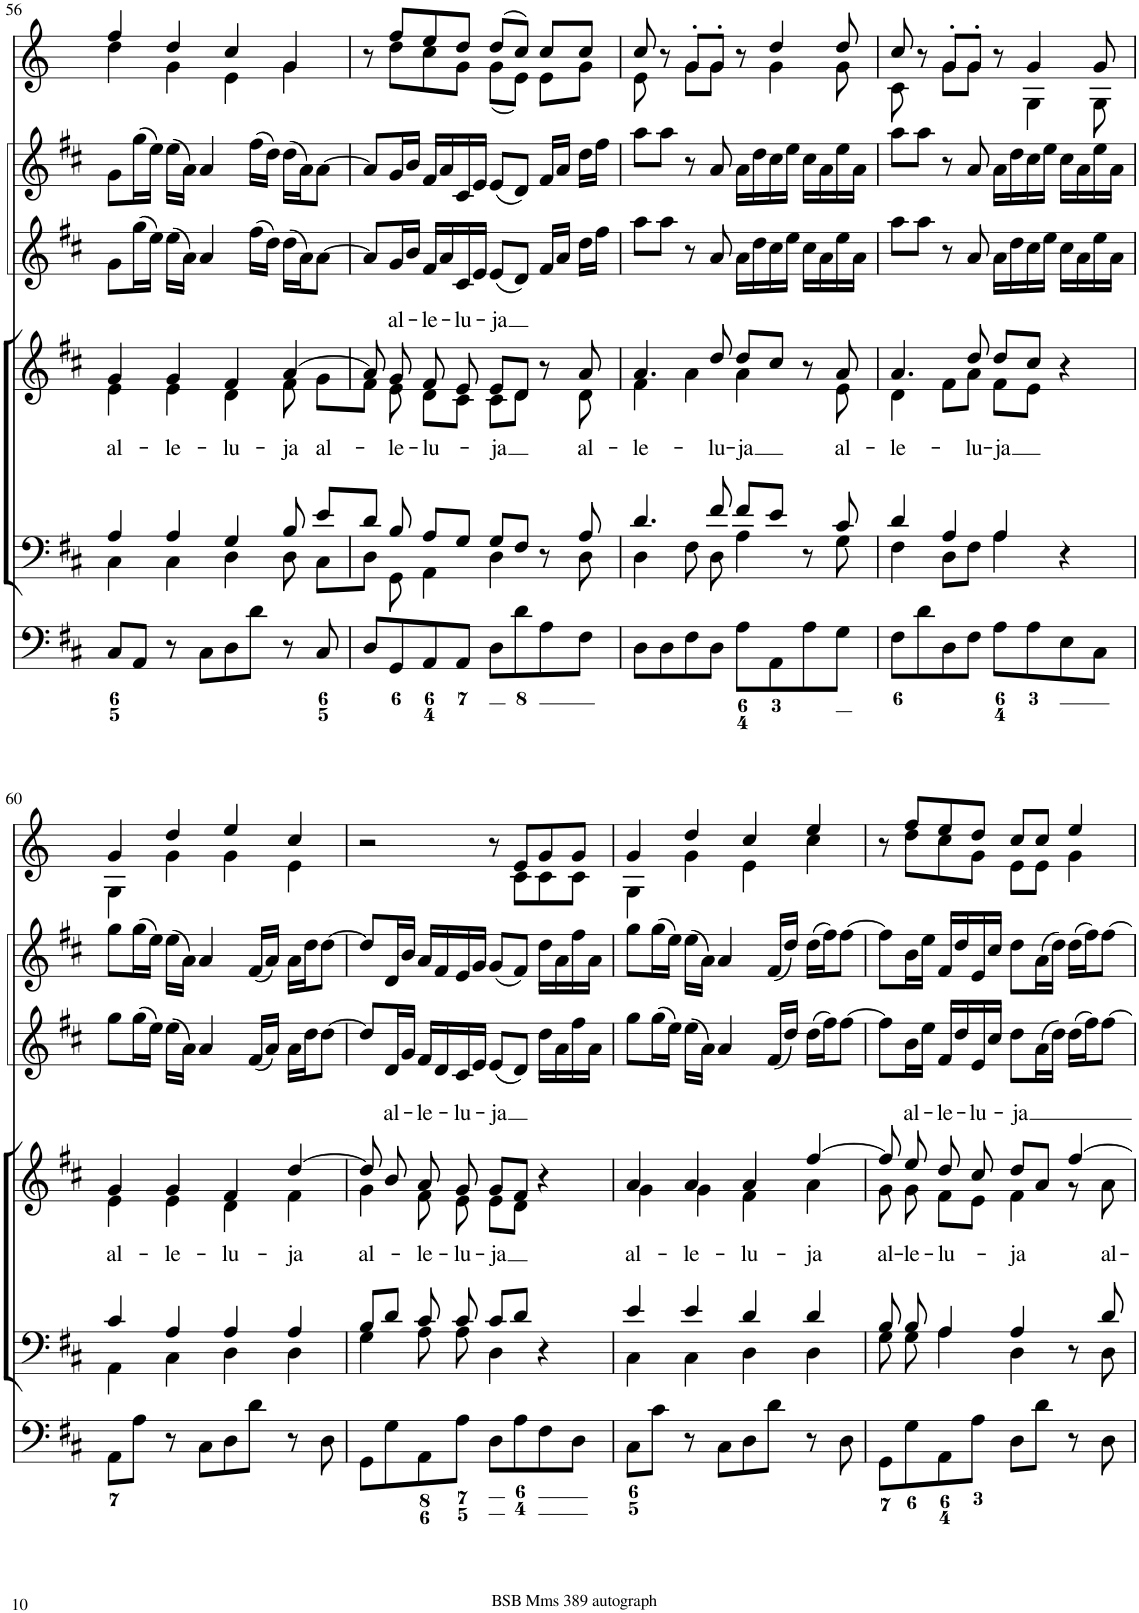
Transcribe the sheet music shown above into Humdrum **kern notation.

**kern	**kern	**kern	**text	**kern	**kern	**kern
*part6	*part5	*part4	*part4	*part3	*part2	*part1
*staff6	*staff5	*staff4	*staff4	*staff3	*staff2	*staff1
*I"Organ	*I"Voice	*I"Voice	*	*I"Violin	*I"Violini	*I"Clarini in D
*	*	*	*	*I'Vln	*I'Vln	*
!!LO:PB:g=z
*clefF4	*clefF4	*clefG2	*	*clefG2	*clefG2	*clefG2
*	*	*	*	*	*	*Trd-1c-2
*k[f#c#]	*k[f#c#]	*k[f#c#]	*	*k[f#c#]	*k[f#c#]	*k[]
*M4/4	*M4/4	*M4/4	*	*M4/4	*M4/4	*M4/4
*met(c)	*met(c)	*met(c)	*	*met(c)	*met(c)	*met(c)
=56	=56	=56	=56	=56	=56	=56
*	*^	*	*	*	*	*
!	!	!	!	!LO:LY:b	!	!	!
*	*	*	*^	*	*	*	*^
8C#/L	4A/	4C#\	4g/	4e\	al-	8g\L	8g\L	4ff/	4dd\
8AA/J	.	.	.	.	.	(16gg\L	(16gg\L	.	.
.	.	.	.	.	.	16ee\JJ)	16ee\JJ)	.	.
!	!	!	!	!	!LO:LY:b	!	!	!	!
8r	4A/	4C#\	4g/	4e\	-le-	(16ee\LL	(16ee\LL	4dd/	4g\
.	.	.	.	.	.	16a\JJ)	16a\JJ)	.	.
8C#\L	.	.	.	.	.	4a/	4a/	.	.
!	!	!	!	!	!LO:LY:b	!	!	!	!
8D\	4G/	4D\	4f#/	4d\	-lu-	.	.	4cc/	4e\
8d\J	.	.	.	.	.	(16ff#\LL	(16ff#\LL	.	.
.	.	.	.	.	.	16dd\JJ)	16dd\JJ)	.	.
!	!	!	!	!	!LO:LY:b	!	!	!	!
8r	8B/	8D\	[4a/	8f#\	-ja	(16dd\LL	(16dd\LL	4g/	4g\
.	.	.	.	.	.	16a\J)	16a\J)	.	.
!	!	!	!	!	!LO:LY:b	!	!	!	!
8C#/	8e/L	8C#\L	.	8g\L	al-	[8a\J	[8a\J	.	.
=57	=57	=57	=57	=57	=57	=57	=57	=57	=57
8D/L	8d/J	8D\J	8a/]	8f#\J	.	8a/L]	8a/L]	8r	8ryy
!	!	!	!	!	!LO:LY:a	!	!	!	!
!	!	!	!	!	!LO:LY:b	!	!	!	!
8GG/	8B/	8GG\	8g/	8e\	-le-	16g/L	16g/L	8ff/L	8dd\L
.	.	.	.	.	.	16b/JJ	16b/JJ	.	.
!	!	!	!	!	!LO:LY:a	!	!	!	!
!	!	!	!	!	!LO:LY:b	!	!	!	!
8AA/	8A/L	4AA\	8f#/	8d\L	-lu-	16f#/LL	16f#/LL	8ee/	8cc\
.	.	.	.	.	.	16a/	16a/	.	.
!	!	!	!	!	!LO:LY:a	!	!	!	!
8AA/J	8G/J	.	8e/	8c#\J	-lu-	16c#/	16c#/	8dd/J	8g\J
.	.	.	.	.	.	16e/JJ	16e/JJ	.	.
!	!	!	!	!	!LO:LY:a	!	!	!	!
!	!	!	!	!	!LO:LY:b	!	!	!	!
8D\L	8G/L	4D\	8e/L	8c#\L	-ja	(8e/L	(8e/L	(8dd/L	(8g\L
8d\	8F#/J	.	8d/J	8d\J	.	8d/J)	8d/J)	8cc/J)	8e\J)
8A\	8r	8ryy	8r	8ryy	.	16f#/LL	16f#/LL	8cc/L	8e\L
.	.	.	.	.	.	16a/JJ	16a/JJ	.	.
!	!	!	!	!	!LO:LY:b	!	!	!	!
8F#\J	8A/	8D\	8a/	8d\	al-	16dd\LL	16dd\LL	8cc/J	8g\J
.	.	.	.	.	.	16ff#\JJ	16ff#\JJ	.	.
=58	=58	=58	=58	=58	=58	=58	=58	=58	=58
!	!	!	!	!	!LO:LY:b	!	!	!	!
8D\L	4.d/	4D\	4.a/	4f#\	-le-	8aa\L	8aa\L	8cc/	8e\
8D\	.	.	.	.	.	8aa\J	8aa\J	8r	8ryy
8F#\	.	8F#\	.	4a\	.	8r	8r	8g'/L	8g\L
!	!	!	!	!	!LO:LY:b	!	!	!	!
8D\J	8f#/	8D\	8dd/	.	-lu-	8a/	8a/	8g'/J	8g\J
!	!	!	!	!	!LO:LY:b	!	!	!	!
8A\L	8f#/L	4A\	8dd/L	4a\	-ja	16a\LL	16a\LL	8r	8ryy
.	.	.	.	.	.	16dd\	16dd\	.	.
8AA\	8e/J	.	8cc#/J	.	.	16cc#\	16cc#\	4dd/	4g\
.	.	.	.	.	.	16ee\JJ	16ee\JJ	.	.
8A\	8r	8ryy	8r	8ryy	.	16cc#\LL	16cc#\LL	.	.
.	.	.	.	.	.	16a\	16a\	.	.
!	!	!	!	!	!LO:LY:b	!	!	!	!
8G\J	8c#/	8G\	8a/	8e\	al-	16ee\	16ee\	8dd/	8g\
.	.	.	.	.	.	16a\JJ	16a\JJ	.	.
=59	=59	=59	=59	=59	=59	=59	=59	=59	=59
!	!	!	!	!	!LO:LY:b	!	!	!	!
8F#\L	4d/	4F#\	4.a/	4d\	-le-	8aa\L	8aa\L	8cc/	8c\
8d\	.	.	.	.	.	8aa\J	8aa\J	8r	8ryy
8D\	4A/	8D\L	.	8f#\L	.	8r	8r	8g'/L	8g\L
!	!	!	!	!	!LO:LY:b	!	!	!	!
8F#\J	.	8F#\J	8dd/	8a\J	-lu-	8a/	8a/	8g'/J	8g\J
!	!	!	!	!	!LO:LY:b	!	!	!	!
8A\L	4A/	4A\	8dd/L	8f#\L	-ja	16a\LL	16a\LL	8r	8ryy
.	.	.	.	.	.	16dd\	16dd\	.	.
8A\	.	.	8cc#/J	8e\J	.	16cc#\	16cc#\	4g/	4G\
.	.	.	.	.	.	16ee\JJ	16ee\JJ	.	.
8E\	4r	4ryy	4r	4ryy	.	16cc#\LL	16cc#\LL	.	.
.	.	.	.	.	.	16a\	16a\	.	.
8C#\J	.	.	.	.	.	16ee\	16ee\	8g/	8G\
.	.	.	.	.	.	16a\JJ	16a\JJ	.	.
!!LO:LB:g=z	!!
=60	=60	=60	=60	=60	=60	=60	=60	=60	=60
!	!	!	!	!	!LO:LY:b	!	!	!	!
8AA\L	4c#/	4AA\	4g/	4e\	al-	8gg\L	8gg\L	4g/	4G\
8A\J	.	.	.	.	.	(16gg\L	(16gg\L	.	.
.	.	.	.	.	.	16ee\JJ)	16ee\JJ)	.	.
!	!	!	!	!	!LO:LY:b	!	!	!	!
8r	4A/	4C#\	4g/	4e\	-le-	(16ee\LL	(16ee\LL	4dd/	4g\
.	.	.	.	.	.	16a\JJ)	16a\JJ)	.	.
8C#\L	.	.	.	.	.	4a/	4a/	.	.
!	!	!	!	!	!LO:LY:b	!	!	!	!
8D\	4A/	4D\	4f#/	4d\	-lu-	.	.	4ee/	4g\
8d\J	.	.	.	.	.	(16f#/LL	(16f#/LL	.	.
.	.	.	.	.	.	16a/JJ)	16a/JJ)	.	.
!	!	!	!	!	!LO:LY:b	!	!	!	!
8r	4A/	4D\	[4dd/	4f#\	-ja	16a\LL	16a\LL	4cc/	4e\
.	.	.	.	.	.	16dd\J	16dd\J	.	.
8D\	.	.	.	.	.	[8dd\J	[8dd\J	.	.
=61	=61	=61	=61	=61	=61	=61	=61	=61	=61
!	!	!	!	!	!LO:LY:b	!	!	!	!
8GG\L	8B/L	4G\	8dd/]	4g\	al-	8dd/L]	8dd/L]	2r	8ryy
!	!	!	!	!	!LO:LY:a	!	!	!	!
*	*	*	*	*	*	*	*	*v	*v
8G\	8d/J	.	8b/	.	al-	16d/L	16d/L	.
.	.	.	.	.	.	16g/JJ	16b/JJ	.
!	!	!	!	!	!LO:LY:a	!	!	!
!	!	!	!	!	!LO:LY:b	!	!	!
8AA\	8c#/	8A\	8a/	8f#\	-le-	16f#/LL	16a/LL	.
.	.	.	.	.	.	16d/	16f#/	.
!	!	!	!	!	!LO:LY:a	!	!	!
!	!	!	!	!	!LO:LY:b	!	!	!
8A\J	8c#/	8A\	8g/	8e\	-lu-	16c#/	16e/	.
.	.	.	.	.	.	16e/JJ	16g/JJ	.
!	!	!	!	!	!LO:LY:a	!	!	!
!	!	!	!	!	!LO:LY:b	!	!	!
8D\L	8c#/L	4D\	8g/L	8e\L	-ja	(8e/L	(8g/L	8r
*	*	*	*	*	*	*	*	*^
8A\	8d/J	.	8f#/J	8d\J	.	8d/J)	8f#/J)	8e/L	8c\L
8F#\	4r	4ryy	4r	4ryy	.	16dd\LL	16dd\LL	8g/	8c\
.	.	.	.	.	.	16a\	16a\	.	.
8D\J	.	.	.	.	.	16ff#\	16ff#\	8g/J	8c\J
.	.	.	.	.	.	16a\JJ	16a\JJ	.	.
=62	=62	=62	=62	=62	=62	=62	=62	=62	=62
!	!	!	!	!	!LO:LY:b	!	!	!	!
8C#\L	4e/	4C#\	4a/	4g\	al-	8gg\L	8gg\L	4g/	4G\
8c#\J	.	.	.	.	.	(16gg\L	(16gg\L	.	.
.	.	.	.	.	.	16ee\JJ)	16ee\JJ)	.	.
!	!	!	!	!	!LO:LY:b	!	!	!	!
8r	4e/	4C#\	4a/	4g\	-le-	(16ee\LL	(16ee\LL	4dd/	4g\
.	.	.	.	.	.	16a\JJ)	16a\JJ)	.	.
8C#\L	.	.	.	.	.	4a/	4a/	.	.
!	!	!	!	!	!LO:LY:b	!	!	!	!
8D\	4d/	4D\	4a/	4f#\	-lu-	.	.	4cc/	4e\
8d\J	.	.	.	.	.	(16f#/LL	(16f#/LL	.	.
.	.	.	.	.	.	16dd/JJ)	16dd/JJ)	.	.
!	!	!	!	!	!LO:LY:b	!	!	!	!
8r	4d/	4D\	[4ff#/	4a\	-ja	(16dd\LL	(16dd\LL	4ee/	4cc\
.	.	.	.	.	.	16ff#\J)	16ff#\J)	.	.
8D\	.	.	.	.	.	[8ff#\J	[8ff#\J	.	.
=63	=63	=63	=63	=63	=63	=63	=63	=63	=63
!	!	!	!	!	!LO:LY:b	!	!	!	!
8GG\L	8B/	8G\	8ff#/]	8g\	al-	8ff#\L]	8ff#\L]	8r	8ryy
!	!	!	!	!	!LO:LY:a	!	!	!	!
!	!	!	!	!	!LO:LY:b	!	!	!	!
8G\	8B/	8G\	8ee/	8g\	-le-	16b\L	16b\L	8ff/L	8dd\L
.	.	.	.	.	.	16ee\JJ	16ee\JJ	.	.
!	!	!	!	!	!LO:LY:a	!	!	!	!
!	!	!	!	!	!LO:LY:b	!	!	!	!
8AA\	4A/	4A\	8dd/	8f#\L	-lu-	16f#/LL	16f#/LL	8ee/	8cc\
.	.	.	.	.	.	16dd/	16dd/	.	.
!	!	!	!	!	!LO:LY:a	!	!	!	!
8A\J	.	.	8cc#/	8e\J	-lu-	16e/	16e/	8dd/J	8g\J
.	.	.	.	.	.	16cc#/JJ	16cc#/JJ	.	.
!	!	!	!	!	!LO:LY:a	!	!	!	!
!	!	!	!	!	!LO:LY:b	!	!	!	!
8D\L	4A/	4D\	8dd/L	4f#\	-ja	8dd\L	8dd\L	8cc/L	8e\L
8d\J	.	.	8a/J	.	.	(16a\L	(16a\L	8cc/J	8e\J
.	.	.	.	.	.	16dd\JJ)	16dd\JJ)	.	.
8r	8r	8ryy	[4ff#/	8r	.	(16dd\LL	(16dd\LL	4ee/	4g\
.	.	.	.	.	.	16ff#\J)	16ff#\J)	.	.
!	!	!	!	!	!LO:LY:b	!	!	!	!
8D\	8d/	8D\	.	8a\	al-	[8ff#\J	[8ff#\J	.	.
*	*v	*v	*	*	*	*	*	*v	*v
*	*	*v	*v	*	*	*	*
=	=	=	=	=	=	=
*-	*-	*-	*-	*-	*-	*-
